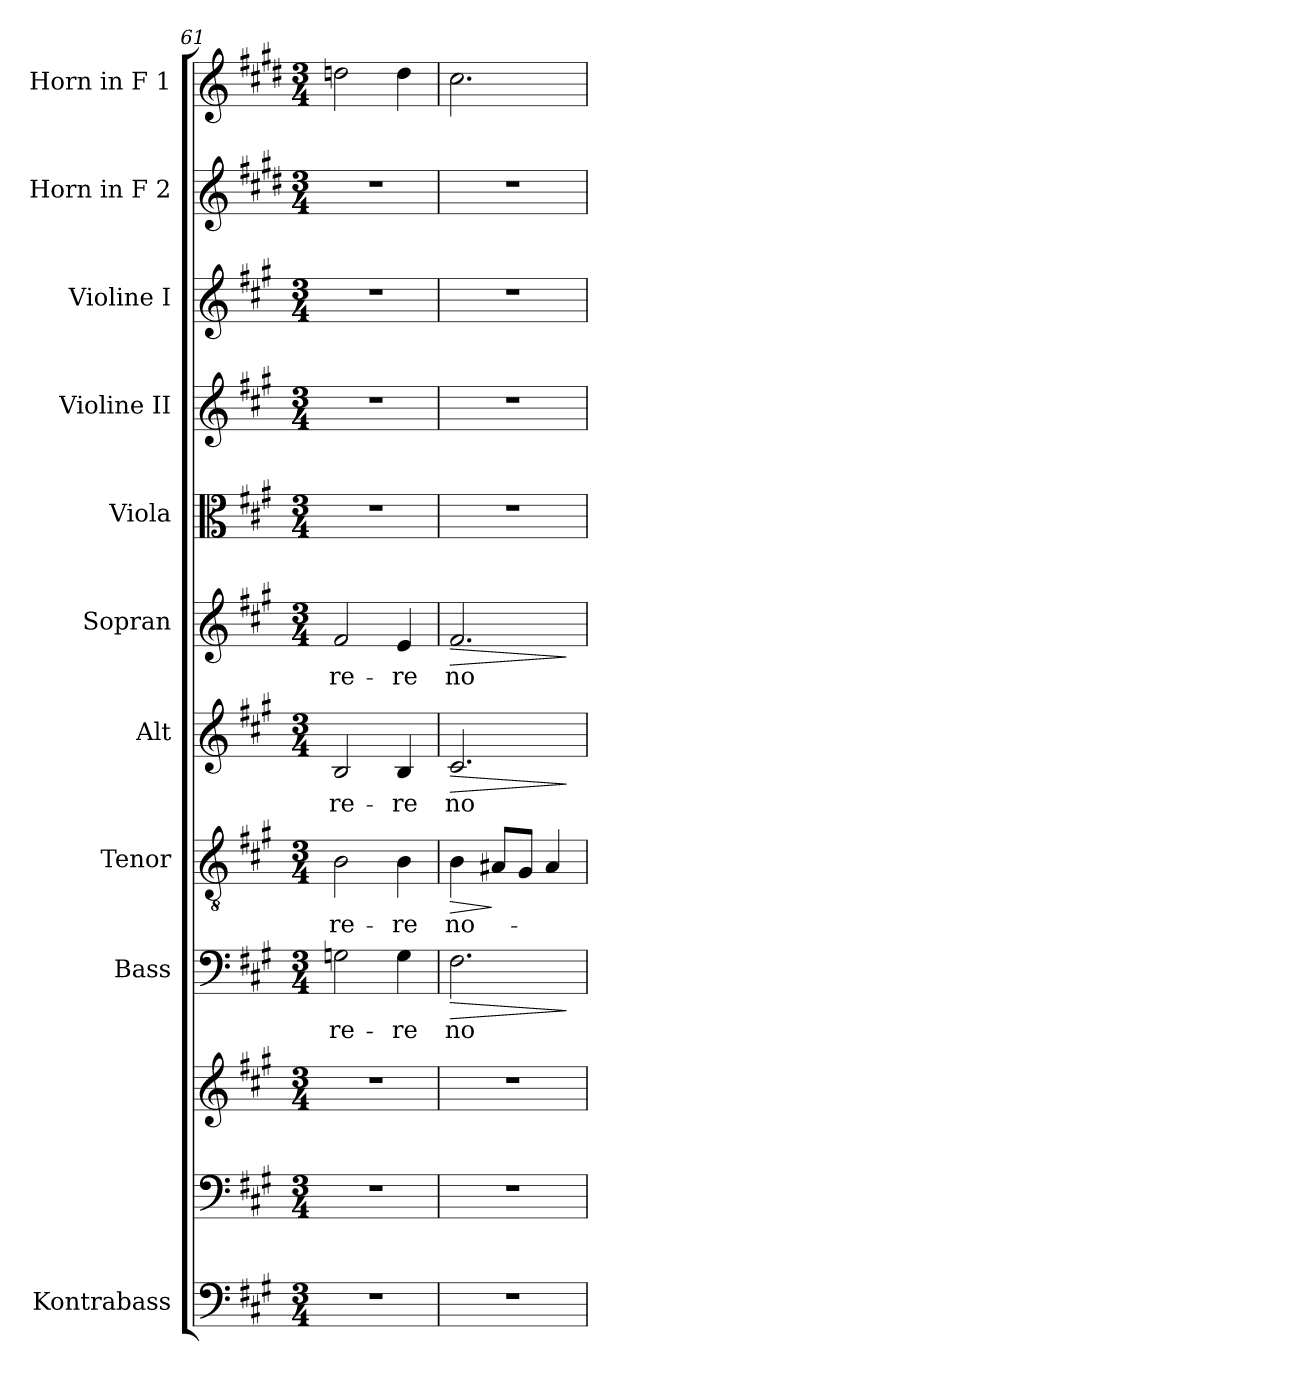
**kern	**kern	**kern	**kern	**text	**dynam	**kern	**text	**dynam	**kern	**text	**dynam	**kern	**text	**dynam	**kern	**kern	**kern	**kern	**kern
*part11	*part10	*part10	*part9	*part9	*part9	*part8	*part8	*part8	*part7	*part7	*part7	*part6	*part6	*part6	*part5	*part4	*part3	*part2	*part1
*staff12	*staff11	*staff10	*staff9	*staff9	*staff9	*staff8	*staff8	*staff8	*staff7	*staff7	*staff7	*staff6	*staff6	*staff6	*staff5	*staff4	*staff3	*staff2	*staff1
*I"Kontrabass	*	*	*I"Bass	*	*	*I"Tenor	*	*	*I"Alt	*	*	*I"Sopran	*	*	*I"Viola	*I"Violine II	*I"Violine I	*I"Horn in F 2	*I"Horn in F 1
*I'Kb.	*	*	*I'B.	*	*	*I'T.	*	*	*I'A.	*	*	*I'S.	*	*	*I'Vla.	*I'Vl. II	*I'Vl. I	*	*
*clefF4	*clefF4	*clefG2	*clefF4	*	*	*clefGv2	*	*	*clefG2	*	*	*clefG2	*	*	*clefC3	*clefG2	*clefG2	*clefG2	*clefG2
*ITrd7c12	*	*	*	*	*	*	*	*	*	*	*	*	*	*	*	*	*	*ITrd4c7	*ITrd4c7
*k[f#c#g#]	*k[f#c#g#]	*k[f#c#g#]	*k[f#c#g#]	*	*	*k[f#c#g#]	*	*	*k[f#c#g#]	*	*	*k[f#c#g#]	*	*	*k[f#c#g#]	*k[f#c#g#]	*k[f#c#g#]	*k[f#c#g#]	*k[f#c#g#]
*A:	*A:	*A:	*A:	*	*	*A:	*	*	*A:	*	*	*A:	*	*	*A:	*A:	*A:	*A:	*A:
*M3/4	*M3/4	*M3/4	*M3/4	*	*	*M3/4	*	*	*M3/4	*	*	*M3/4	*	*	*M3/4	*M3/4	*M3/4	*M3/4	*M3/4
=61	=61	=61	=61	=61	=61	=61	=61	=61	=61	=61	=61	=61	=61	=61	=61	=61	=61	=61	=61
!	!	!	!	!LO:LY:b	!	!	!LO:LY:b	!	!	!LO:LY:b	!	!	!LO:LY:b	!	!	!	!	!	!
2.r	2.r	2.r	2Gn\	-re-	.	2B\	-re-	.	2B/	-re-	.	2f#/	-re-	.	2.r	2.r	2.r	2.r	2gn\
!	!	!	!	!LO:LY:b	!	!	!LO:LY:b	!	!	!LO:LY:b	!	!	!LO:LY:b	!	!	!	!	!	!
.	.	.	4G\	-re	.	4B\	-re	.	4B/	-re	.	4e/	-re	.	.	.	.	.	4g\
!!LO:PB:g=z
=62	=62	=62	=62	=62	=62	=62	=62	=62	=62	=62	=62	=62	=62	=62	=62	=62	=62	=62	=62
!	!	!	!	!LO:LY:b	!LO:HP:b	!	!LO:LY:b	!LO:HP:b	!	!LO:LY:b	!LO:HP:b	!	!LO:LY:b	!LO:HP:b	!	!	!	!	!
2.r	2.r	2.r	2.F#\	no-	>	4B\	no-	>	2.c#/	no-	>	2.f#/	no-	>	2.r	2.r	2.r	2.r	2.f#\
.	.	.	.	.	.	8A#X/L	.	]	.	.	.	.	.	.	.	.	.	.	.
.	.	.	.	.	.	8G#/J	.	.	.	.	.	.	.	.	.	.	.	.	.
.	.	.	.	.	.	4A#/	.	.	.	.	.	.	.	.	.	.	.	.	.
.	.	.	.	.	]	.	.	.	.	.	]	.	.	]	.	.	.	.	.
=	=	=	=	=	=	=	=	=	=	=	=	=	=	=	=	=	=	=	=
*-	*-	*-	*-	*-	*-	*-	*-	*-	*-	*-	*-	*-	*-	*-	*-	*-	*-	*-	*-
